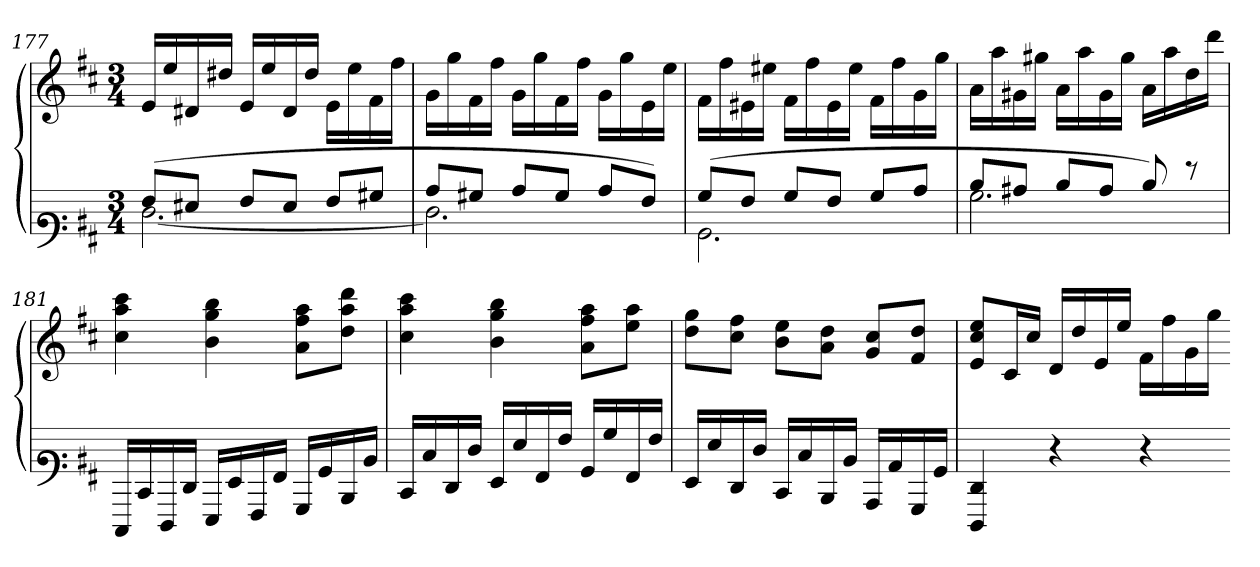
**kern	**kern
*part1	*part1
*staff2	*staff1
*clefF2	*clefG2
*k[f#c#]	*k[f#c#]
*M3/4	*M3/4
=177	=177
*^	*
(8c#L	[2.A	16eLL
.	.	16ee
8B#XJ	.	16d#X
.	.	16dd#XJJ
8c#L	.	16eLL
.	.	16ee
8B#J	.	16d#
.	.	16dd#JJ
8c#L	.	16eLL
.	.	16ee
8d#XJ	.	16f#
.	.	16ff#JJ
=178	=178	=178
8eL	2.A]	16gLL
.	.	16gg
8d#XJ	.	16f#
.	.	16ff#JJ
8eL	.	16gLL
.	.	16gg
8d#J	.	16f#
.	.	16ff#JJ
8eL	.	16gLL
.	.	16gg
8c#J)	.	16e
.	.	16eeJJ
=179	=179	=179
(8dL	2.D	16f#LL
.	.	16ff#
8c#J	.	16e#X
.	.	16ee#XJJ
8dL	.	16f#LL
.	.	16ff#
8c#J	.	16e#
.	.	16ee#JJ
8dL	.	16f#LL
.	.	16ff#
8eJ	.	16g
.	.	16ggJJ
=180	=180	=180
8f#L	2.d	16aLL
.	.	16aa
8e#XJ	.	16g#X
.	.	16gg#XJJ
8f#L	.	16aLL
.	.	16aa
8e#J	.	16g#
.	.	16gg#JJ
8f#)	.	16aLL
.	.	16aa
8r	.	16dd
.	.	16dddJJ
*v	*v	*
=181	=181
16GGGLL	4cc# 4aa 4ccc#
16GG	.
16AAA	.
16AAJJ	.
16BBBLL	4b 4gg 4bb
16BB	.
16CC#	.
16C#JJ	.
16DDLL	8a 8ff# 8aaL
16D	.
16FF#	8dd 8aa 8dddJ
16F#JJ	.
=182	=182
16GGLL	4cc# 4aa 4ccc#
16G	.
16AA	.
16AJJ	.
16BBLL	4b 4gg 4bb
16B	.
16C#	.
16c#JJ	.
16DLL	8a 8ff# 8aaL
16d	.
16C#	8ee 8aaJ
16c#JJ	.
=183	=183
16BBLL	8dd 8ggL
16B	.
16AA	8cc# 8ff#J
16AJJ	.
16GGLL	8b 8eeL
16G	.
16FF#	8a 8ddJ
16F#JJ	.
16EELL	8g 8cc#L
16E	.
16DD	8f# 8ddJ
16DJJ	.
=184	=184
4AAA 4AA	8e 8cc# 8eeL
.	16c#L
.	16cc#JJ
4r	16dLL
.	16dd
.	16e
.	16eeJJ
4r	16f#LL
.	16ff#
.	16g
.	16ggJJ
=-	=-
*-	*-
